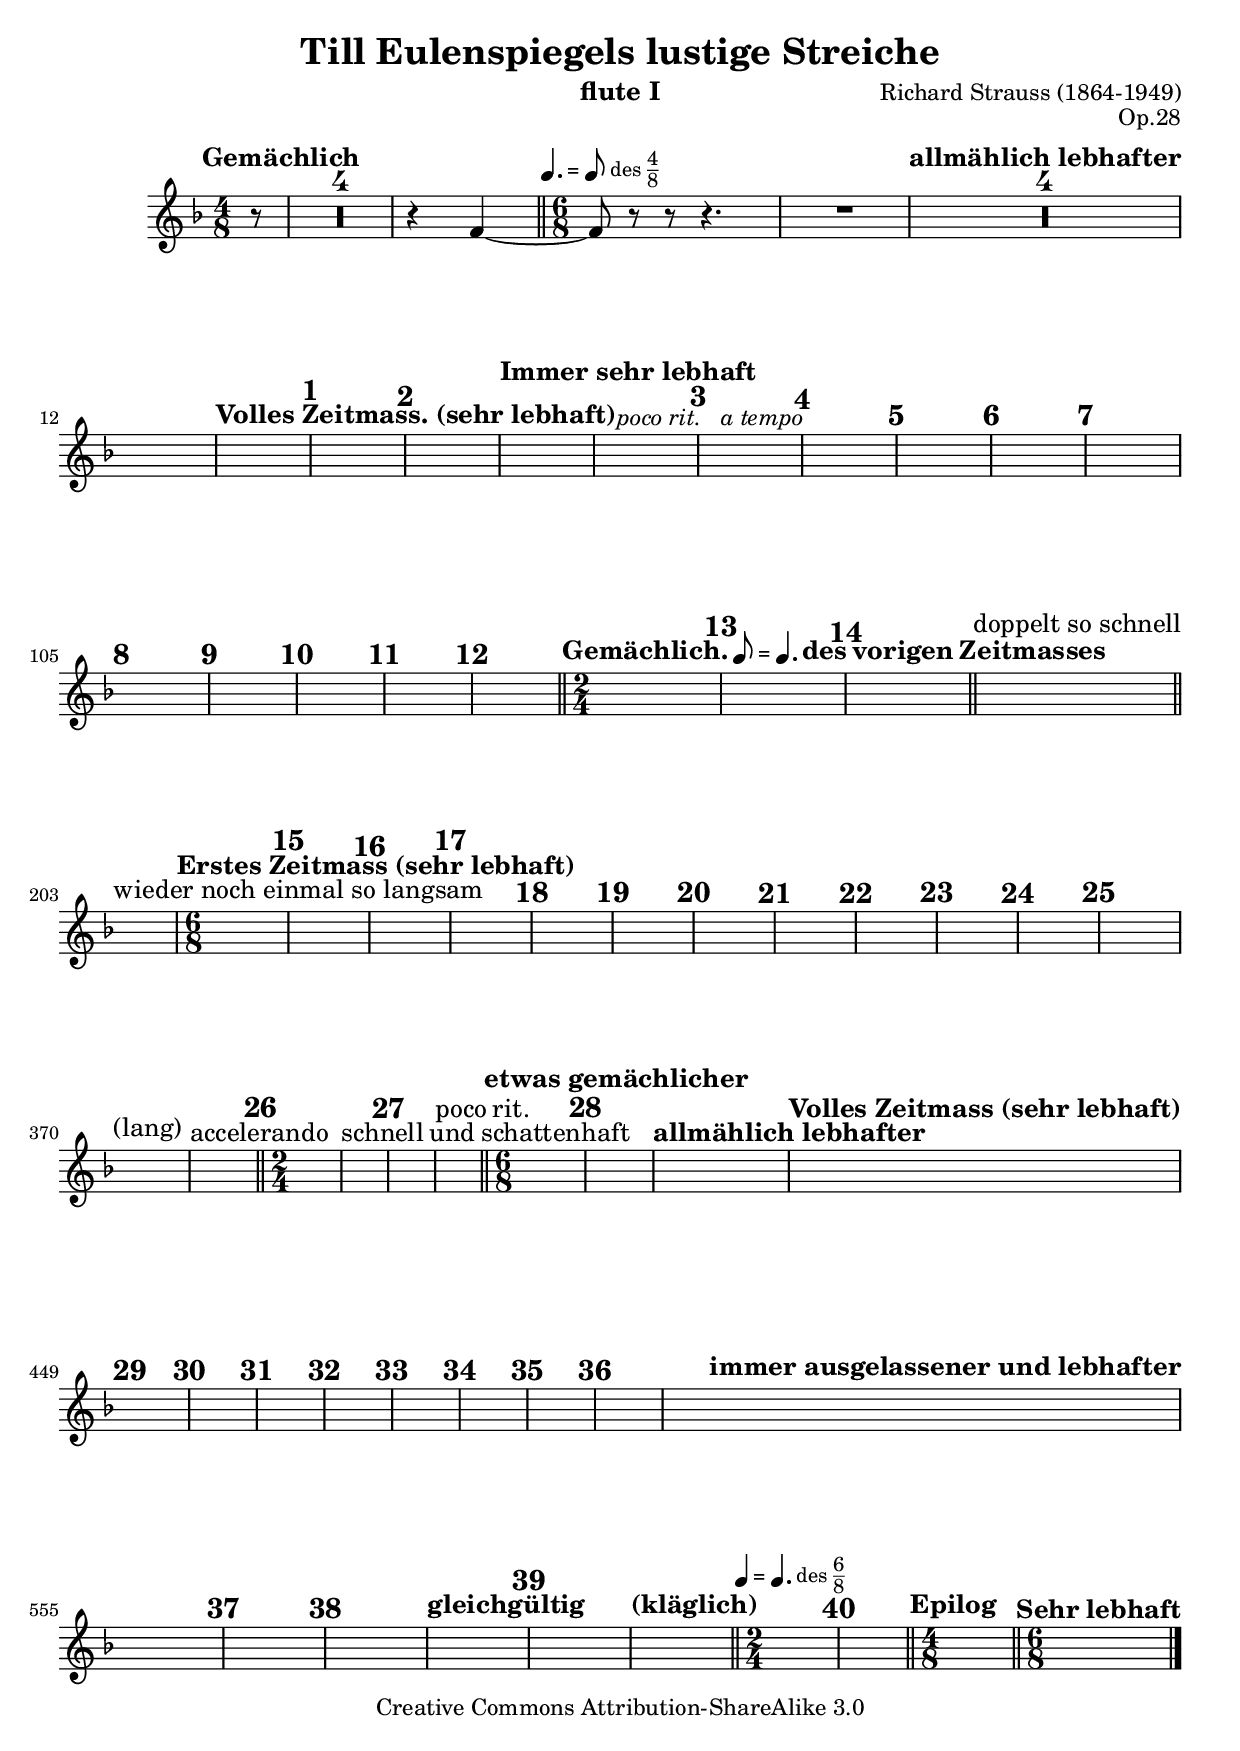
\version "2.12.2"

\include "defs.lyi" 
\version "2.12.2"

fluteOne = \relative c'
{
  \key f \major
  r8
  R2*4 |
  r4 f~ |

  %6/8
  f8 r r r4. |
  R2.*5 |
}

 

instrument = "flute I"

notes = \fluteOne

\include "part.lyi"


